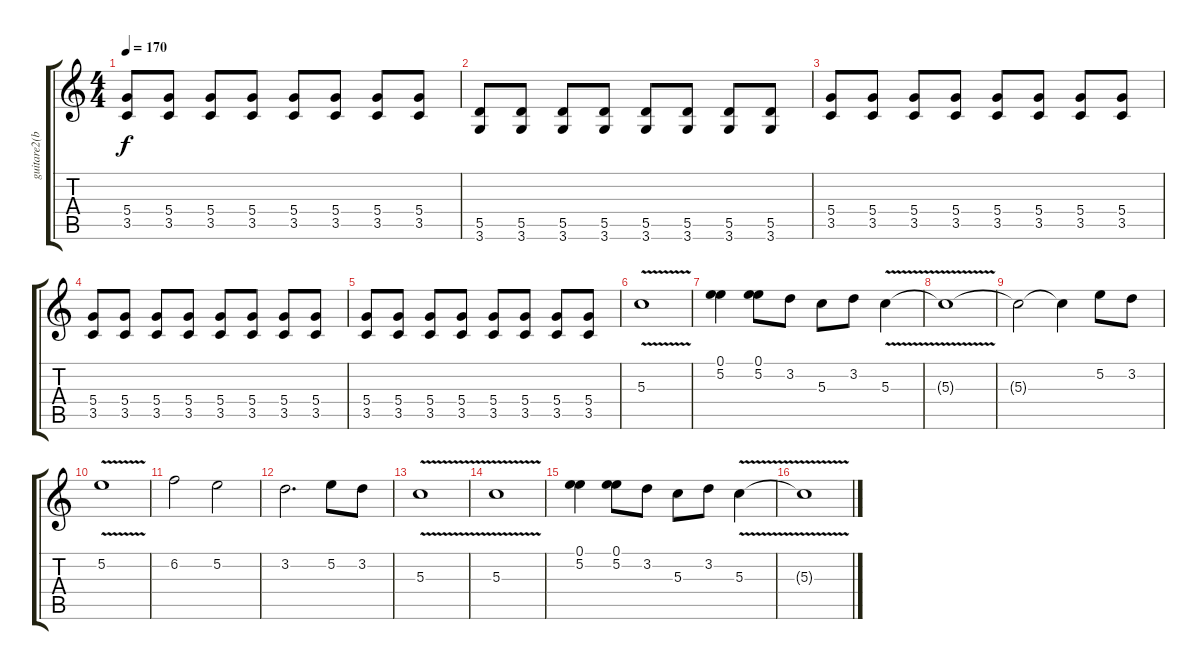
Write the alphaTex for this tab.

\track ("guitare2(bruce)" "guitare2(b") {instrument distortionguitar}
\staff {score tabs}
\tuning (E4 B3 G3 D3 A2 E2) {hide}
\ts (4 4)
\tempo 170
\clef g2
\ks c
(5.4 3.5).8{dy f} (5.4 3.5).8 (5.4 3.5).8 (5.4 3.5).8 (5.4 3.5).8 (5.4 3.5).8 (5.4 3.5).8 (5.4 3.5).8 |
(5.5 3.6).8 (5.5 3.6).8 (5.5 3.6).8 (5.5 3.6).8 (5.5 3.6).8 (5.5 3.6).8 (5.5 3.6).8 (5.5 3.6).8 |
(5.4 3.5).8 (5.4 3.5).8 (5.4 3.5).8 (5.4 3.5).8 (5.4 3.5).8 (5.4 3.5).8 (5.4 3.5).8 (5.4 3.5).8 |
(5.4 3.5).8 (5.4 3.5).8 (5.4 3.5).8 (5.4 3.5).8 (5.4 3.5).8 (5.4 3.5).8 (5.4 3.5).8 (5.4 3.5).8 |
(5.4 3.5).8 (5.4 3.5).8 (5.4 3.5).8 (5.4 3.5).8 (5.4 3.5).8 (5.4 3.5).8 (5.4 3.5).8 (5.4 3.5).8 |
5.3{v}.1{volume 12} |
(0.1 5.2).4 (0.1 5.2).8 3.2.8 5.3.8 3.2.8 5.3{v}.4 |
5.3{t}.1 |
5.3{t}.2 5.3{t}.4 5.2.8 3.2.8 |
5.2{v}.1 |
6.2.2 5.2.2 |
3.2.2{d} 5.2.8 3.2.8 |
5.3{v}.1 |
5.3{v}.1 |
(0.1 5.2).4 (0.1 5.2).8 3.2.8 5.3.8 3.2.8 5.3{v}.4 |
5.3{t}.1
